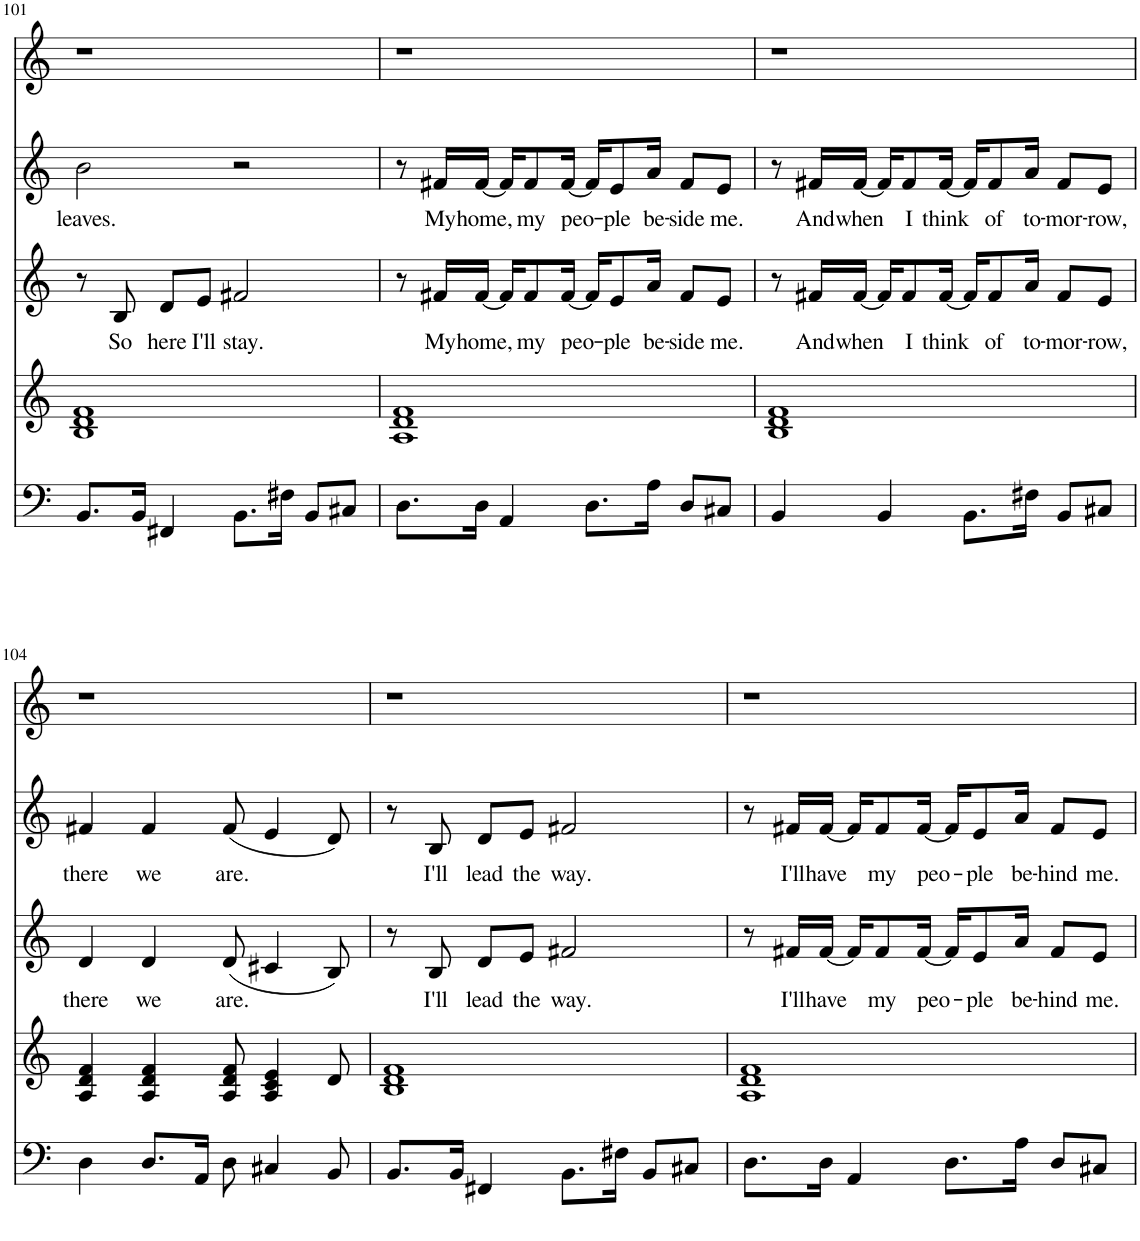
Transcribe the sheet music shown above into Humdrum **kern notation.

**kern	**kern	**kern	**text	**kern	**text	**kern
*part5	*part4	*part3	*part3	*part2	*part2	*part1
*staff5	*staff4	*staff3	*staff3	*staff2	*staff2	*staff1
*I"Piano	*I"Piano	*I"Part II	*	*I"Part I	*	*I"Solo
*I'Pno	*I'Pno	*	*	*	*	*
!!LO:PB:g=z
*clefF4	*clefG2	*clefG2	*	*clefG2	*	*clefG2
*k[]	*k[]	*k[]	*	*k[]	*	*k[]
*M4/4	*M4/4	*M4/4	*	*M4/4	*	*M4/4
=101	=101	=101	=101	=101	=101	=101
!	!	!	!	!	!LO:LY:b	!
8.BB/L	1B 1d 1f	8r	.	2b\	leaves.	1r
!	!	!	!LO:LY:b	!	!	!
.	.	8B/	So	.	.	.
16BB/Jk	.	.	.	.	.	.
!	!	!	!LO:LY:b	!	!	!
4FF#X/	.	8d/L	here	.	.	.
!	!	!	!LO:LY:b	!	!	!
.	.	8e/J	I'll	.	.	.
!	!	!	!LO:LY:b	!	!	!
8.BB\L	.	2f#X/	stay.	2r	.	.
16F#X\Jk	.	.	.	.	.	.
8BB/L	.	.	.	.	.	.
8C#X/J	.	.	.	.	.	.
=102	=102	=102	=102	=102	=102	=102
8.D\L	1A 1d 1f	8r	.	8r	.	1r
!	!	!	!LO:LY:b	!	!LO:LY:b	!
.	.	16f#X/LL	My	16f#X/LL	My	.
!	!	!	!LO:LY:b	!	!LO:LY:b	!
16D\Jk	.	[16f#/JJ	home,	[16f#/JJ	home,	.
4AA/	.	16f#/KL]	.	16f#/KL]	.	.
!	!	!	!LO:LY:b	!	!LO:LY:b	!
.	.	8f#/	my	8f#/	my	.
!	!	!	!LO:LY:b	!	!LO:LY:b	!
.	.	[16f#/Jk	peo-	[16f#/Jk	peo-	.
8.D\L	.	16f#/KL]	.	16f#/KL]	.	.
!	!	!	!LO:LY:b	!	!LO:LY:b	!
.	.	8e/	-ple	8e/	-ple	.
!	!	!	!LO:LY:b	!	!LO:LY:b	!
16A\Jk	.	16a/Jk	be-	16a/Jk	be-	.
!	!	!	!LO:LY:b	!	!LO:LY:b	!
8D/L	.	8f#/L	-side	8f#/L	-side	.
!	!	!	!LO:LY:b	!	!LO:LY:b	!
8C#X/J	.	8e/J	me.	8e/J	me.	.
=103	=103	=103	=103	=103	=103	=103
4BB/	1B 1d 1f	8r	.	8r	.	1r
!	!	!	!LO:LY:b	!	!LO:LY:b	!
.	.	16f#X/LL	And	16f#X/LL	And	.
!	!	!	!LO:LY:b	!	!LO:LY:b	!
.	.	[16f#/JJ	when	[16f#/JJ	when	.
4BB/	.	16f#/KL]	.	16f#/KL]	.	.
!	!	!	!LO:LY:b	!	!LO:LY:b	!
.	.	8f#/	I	8f#/	I	.
!	!	!	!LO:LY:b	!	!LO:LY:b	!
.	.	[16f#/Jk	think	[16f#/Jk	think	.
8.BB\L	.	16f#/KL]	.	16f#/KL]	.	.
!	!	!	!LO:LY:b	!	!LO:LY:b	!
.	.	8f#/	of	8f#/	of	.
!	!	!	!LO:LY:b	!	!LO:LY:b	!
16F#X\Jk	.	16a/Jk	to-	16a/Jk	to-	.
!	!	!	!LO:LY:b	!	!LO:LY:b	!
8BB/L	.	8f#/L	-mor-	8f#/L	-mor-	.
!	!	!	!LO:LY:b	!	!LO:LY:b	!
8C#X/J	.	8e/J	-row,	8e/J	-row,	.
!!LO:LB:g=z
=104	=104	=104	=104	=104	=104	=104
!	!	!	!LO:LY:b	!	!LO:LY:b	!
4D\	4A/ 4d/ 4f/	4d/	there	4f#X/	there	1r
!	!	!	!LO:LY:b	!	!LO:LY:b	!
8.D/L	4A/ 4d/ 4f/	4d/	we	4f#/	we	.
16AA/Jk	.	.	.	.	.	.
!	!	!	!LO:LY:b	!	!LO:LY:b	!
8D\	8A/ 8d/ 8f/	(8d/	are.	(8f#/	are.	.
4C#X/	4A/ 4c/ 4e/	4c#X/	.	4e/	.	.
8BB/	8d/	8B/)	.	8d/)	.	.
=105	=105	=105	=105	=105	=105	=105
8.BB/L	1B 1d 1f	8r	.	8r	.	1r
!	!	!	!LO:LY:b	!	!LO:LY:b	!
.	.	8B/	I'll	8B/	I'll	.
16BB/Jk	.	.	.	.	.	.
!	!	!	!LO:LY:b	!	!LO:LY:b	!
4FF#X/	.	8d/L	lead	8d/L	lead	.
!	!	!	!LO:LY:b	!	!LO:LY:b	!
.	.	8e/J	the	8e/J	the	.
!	!	!	!LO:LY:b	!	!LO:LY:b	!
8.BB\L	.	2f#X/	way.	2f#X/	way.	.
16F#X\Jk	.	.	.	.	.	.
8BB/L	.	.	.	.	.	.
8C#X/J	.	.	.	.	.	.
=106	=106	=106	=106	=106	=106	=106
8.D\L	1A 1d 1f	8r	.	8r	.	1r
!	!	!	!LO:LY:b	!	!LO:LY:b	!
.	.	16f#X/LL	I'll	16f#X/LL	I'll	.
!	!	!	!LO:LY:b	!	!LO:LY:b	!
16D\Jk	.	[16f#/JJ	have	[16f#/JJ	have	.
4AA/	.	16f#/KL]	.	16f#/KL]	.	.
!	!	!	!LO:LY:b	!	!LO:LY:b	!
.	.	8f#/	my	8f#/	my	.
!	!	!	!LO:LY:b	!	!LO:LY:b	!
.	.	[16f#/Jk	peo-	[16f#/Jk	peo-	.
8.D\L	.	16f#/KL]	.	16f#/KL]	.	.
!	!	!	!LO:LY:b	!	!LO:LY:b	!
.	.	8e/	-ple	8e/	-ple	.
!	!	!	!LO:LY:b	!	!LO:LY:b	!
16A\Jk	.	16a/Jk	be-	16a/Jk	be-	.
!	!	!	!LO:LY:b	!	!LO:LY:b	!
8D/L	.	8f#/L	-hind	8f#/L	-hind	.
!	!	!	!LO:LY:b	!	!LO:LY:b	!
8C#X/J	.	8e/J	me.	8e/J	me.	.
=	=	=	=	=	=	=
*-	*-	*-	*-	*-	*-	*-
